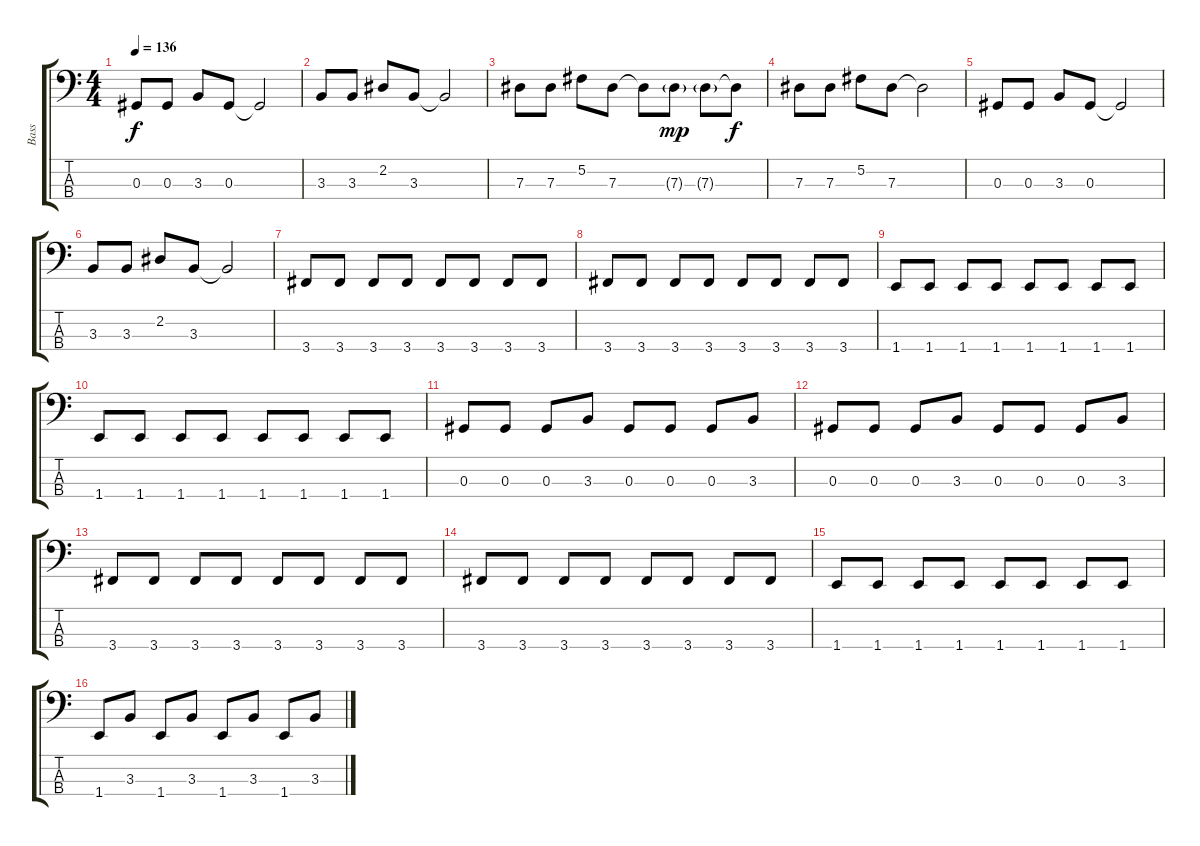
\track ("Bass" "Bass") {instrument electricbasspick}
\staff {score tabs}
\tuning (Gb2 Db2 Ab1 Eb1) {hide}
\ts (4 4)
\tempo 136
\clef f4
\ks c
0.3.8{dy f instrument electricbasspick} 0.3.8 3.3.8 0.3.8 0.3{t}.2 |
3.3.8 3.3.8 2.2.8 3.3.8 3.3{t}.2 |
7.3.8 7.3.8 5.2.8 7.3.8 7.3{t}.8 7.3{g}.8{dy mp} 7.3{g}.8 7.3{t}.8{dy f} |
7.3.8 7.3.8 5.2.8 7.3.8 7.3{t}.2 |
0.3.8 0.3.8 3.3.8 0.3.8 0.3{t}.2 |
3.3.8 3.3.8 2.2.8 3.3.8 3.3{t}.2 |
3.4.8 3.4.8 3.4.8 3.4.8 3.4.8 3.4.8 3.4.8 3.4.8 |
3.4.8 3.4.8 3.4.8 3.4.8 3.4.8 3.4.8 3.4.8 3.4.8 |
1.4.8 1.4.8 1.4.8 1.4.8 1.4.8 1.4.8 1.4.8 1.4.8 |
1.4.8 1.4.8 1.4.8 1.4.8 1.4.8 1.4.8 1.4.8 1.4.8 |
0.3.8 0.3.8 0.3.8 3.3.8 0.3.8 0.3.8 0.3.8 3.3.8 |
0.3.8 0.3.8 0.3.8 3.3.8 0.3.8 0.3.8 0.3.8 3.3.8 |
3.4.8 3.4.8 3.4.8 3.4.8 3.4.8 3.4.8 3.4.8 3.4.8 |
3.4.8 3.4.8 3.4.8 3.4.8 3.4.8 3.4.8 3.4.8 3.4.8 |
1.4.8 1.4.8 1.4.8 1.4.8 1.4.8 1.4.8 1.4.8 1.4.8 |
1.4.8 3.3.8 1.4.8 3.3.8 1.4.8 3.3.8 1.4.8 3.3.8
